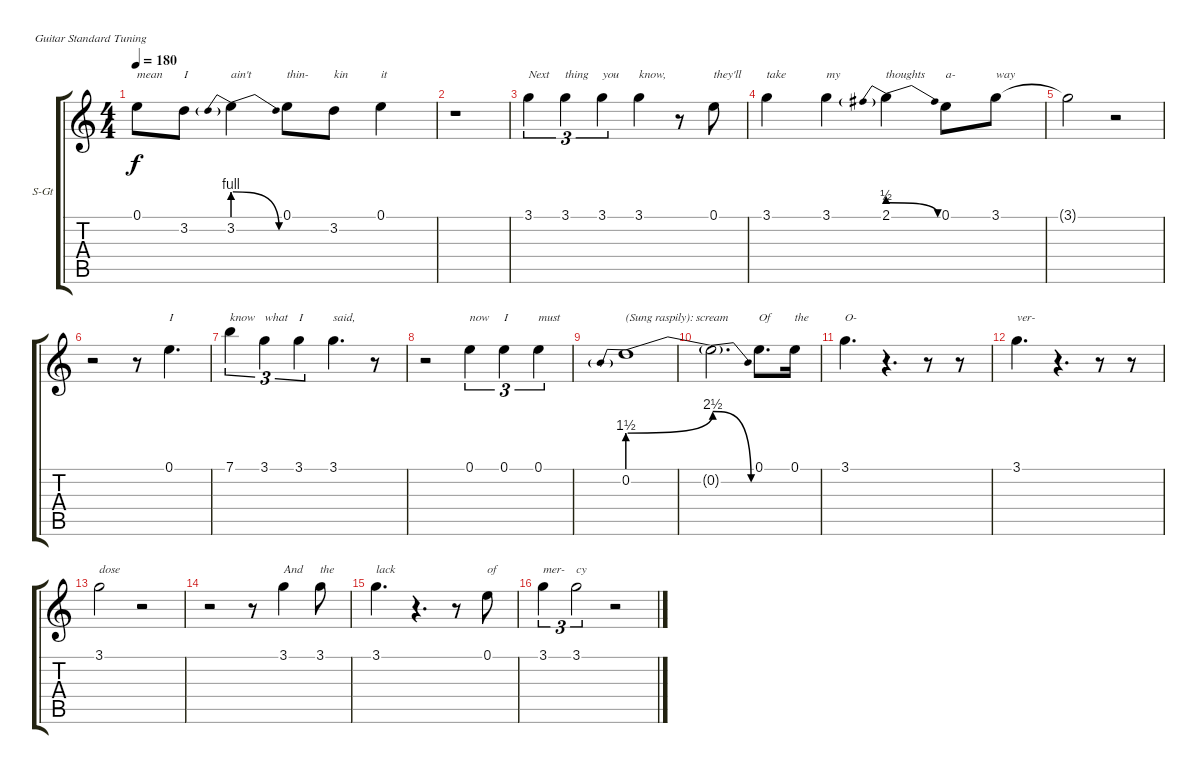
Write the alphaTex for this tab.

\bracketExtendMode groupsimilarinstruments
\firstSystemTrackNameOrientation horizontal
\otherSystemsTrackNameOrientation horizontal
\track ("D. Mustaine (Vocals)" "S-Gt") {instrument lead6voice}
\staff {score tabs}
\tuning (E4 B3 G3 D3 A2 E2)
\displaytranspose 12
\ts (4 4)
\tempo 180
\clef g2
\ks c
0.1.8{txt "mean" dy f} 3.2.8{txt "I"} 3.2{be (prebendrelease 0 4 60 0)}.4{txt "ain't"} 0.1.8{txt "thin-"} 3.2.8{txt "kin"} 0.1.4{txt "it"} |
r.1 |
3.1.4{tu (3 2) txt "Next"} 3.1.4{tu (3 2) txt "thing"} 3.1.4{tu (3 2) txt "you"} 3.1.4{txt "know,"} r.8 0.1.8{txt "they'll"} |
3.1.4{txt "take"} 3.1.4{txt "my"} 2.1{be (prebendrelease 0 2 60 0)}.4{txt "thoughts"} 0.1.8{txt "a-"} 3.1.8{txt "way"} |
3.1{t}.2 r.2 |
r.2 r.8 0.1.4{d txt "I"} |
7.1.4{tu (3 2) txt "know"} 3.1.4{tu (3 2) txt "what"} 3.1.4{tu (3 2) txt "I"} 3.1.4{d txt "said,"} r.8 |
r.2 0.1.4{tu (3 2) txt "now"} 0.1.4{tu (3 2) txt "I"} 0.1.4{tu (3 2) txt "must"} |
0.2{be (prebendbend 0 6 60 10)}.1{txt "(Sung raspily): scream"} |
0.2{be (release 0 10 60 0) t}.2{d} 0.1.8{d txt "Of"} 0.1.16{txt "the"} |
3.1.4{d txt "O-"} r.4{d} r.8 r.8 |
3.1.4{d txt "ver-"} r.4{d} r.8 r.8 |
3.1.2{txt "dose"} r.2 |
r.2 r.8 3.1.4{txt "And"} 3.1.8{txt "the"} |
3.1.4{d txt "lack"} r.4{d} r.8 0.1.8{txt "of"} |
3.1.4{tu (3 2) txt "mer-"} 3.1.2{tu (3 2) txt "cy"} r.2
